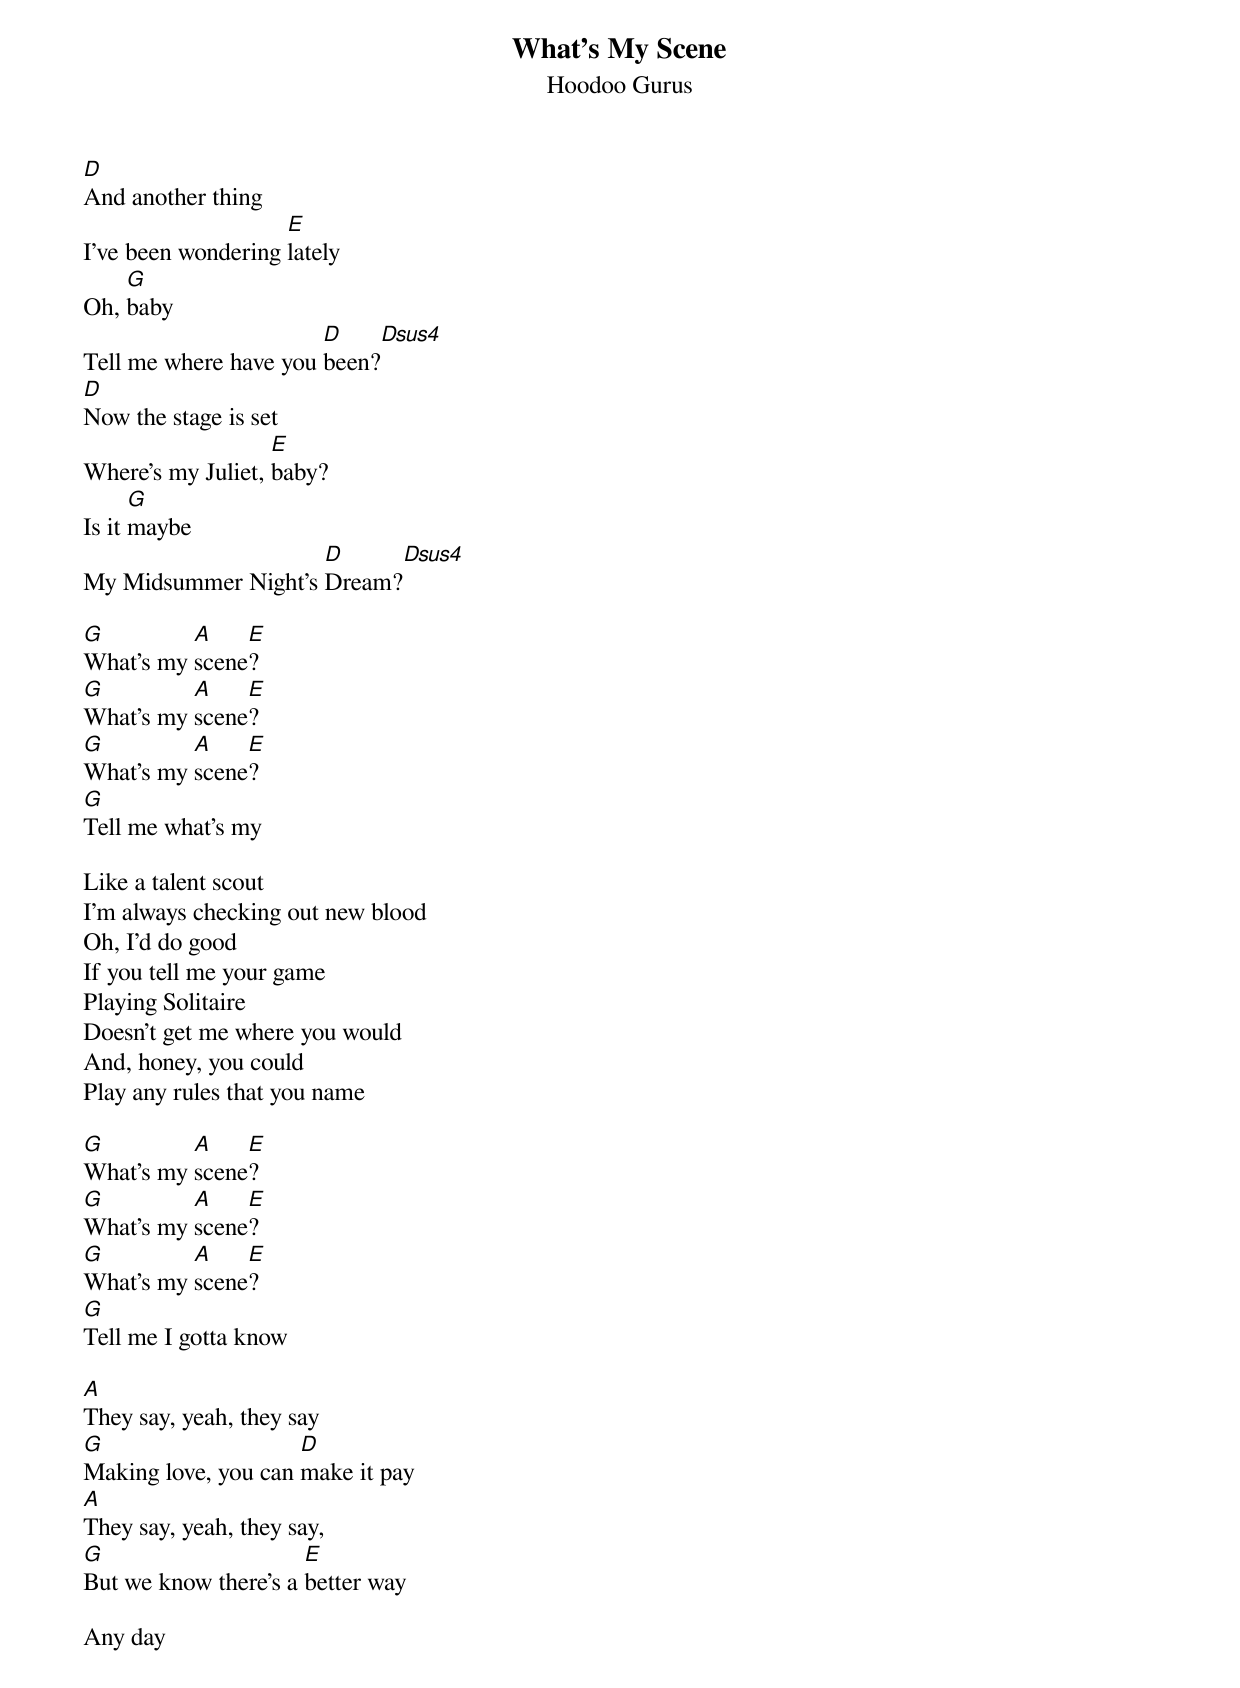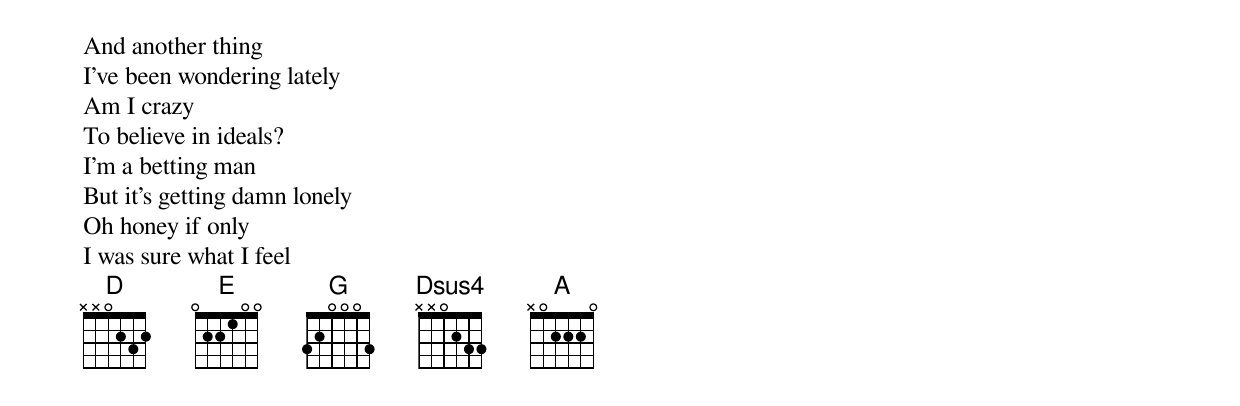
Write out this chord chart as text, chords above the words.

What's My Scene
Hoodoo Gurus

D
And another thing
                    E
I've been wondering lately
    G
Oh, baby
                       D      Dsus4
Tell me where have you been?
D
Now the stage is set
                   E
Where's my Juliet, baby?
      G
Is it maybe
                     D      Dsus4
My Midsummer Night's Dream?

G         A    E
What's my scene?
G         A    E
What's my scene?
G         A    E
What's my scene?
G
Tell me what's my

Like a talent scout
I'm always checking out new blood
Oh, I'd do good
If you tell me your game
Playing Solitaire
Doesn't get me where you would
And, honey, you could
Play any rules that you name

G         A    E
What's my scene?
G         A    E
What's my scene?
G         A    E
What's my scene?
G
Tell me I gotta know

A
They say, yeah, they say
G                    D
Making love, you can make it pay
A
They say, yeah, they say,
G                     E
But we know there's a better way

Any day

And another thing
I've been wondering lately
Am I crazy
To believe in ideals?
I'm a betting man
But it's getting damn lonely
Oh honey if only
I was sure what I feel
